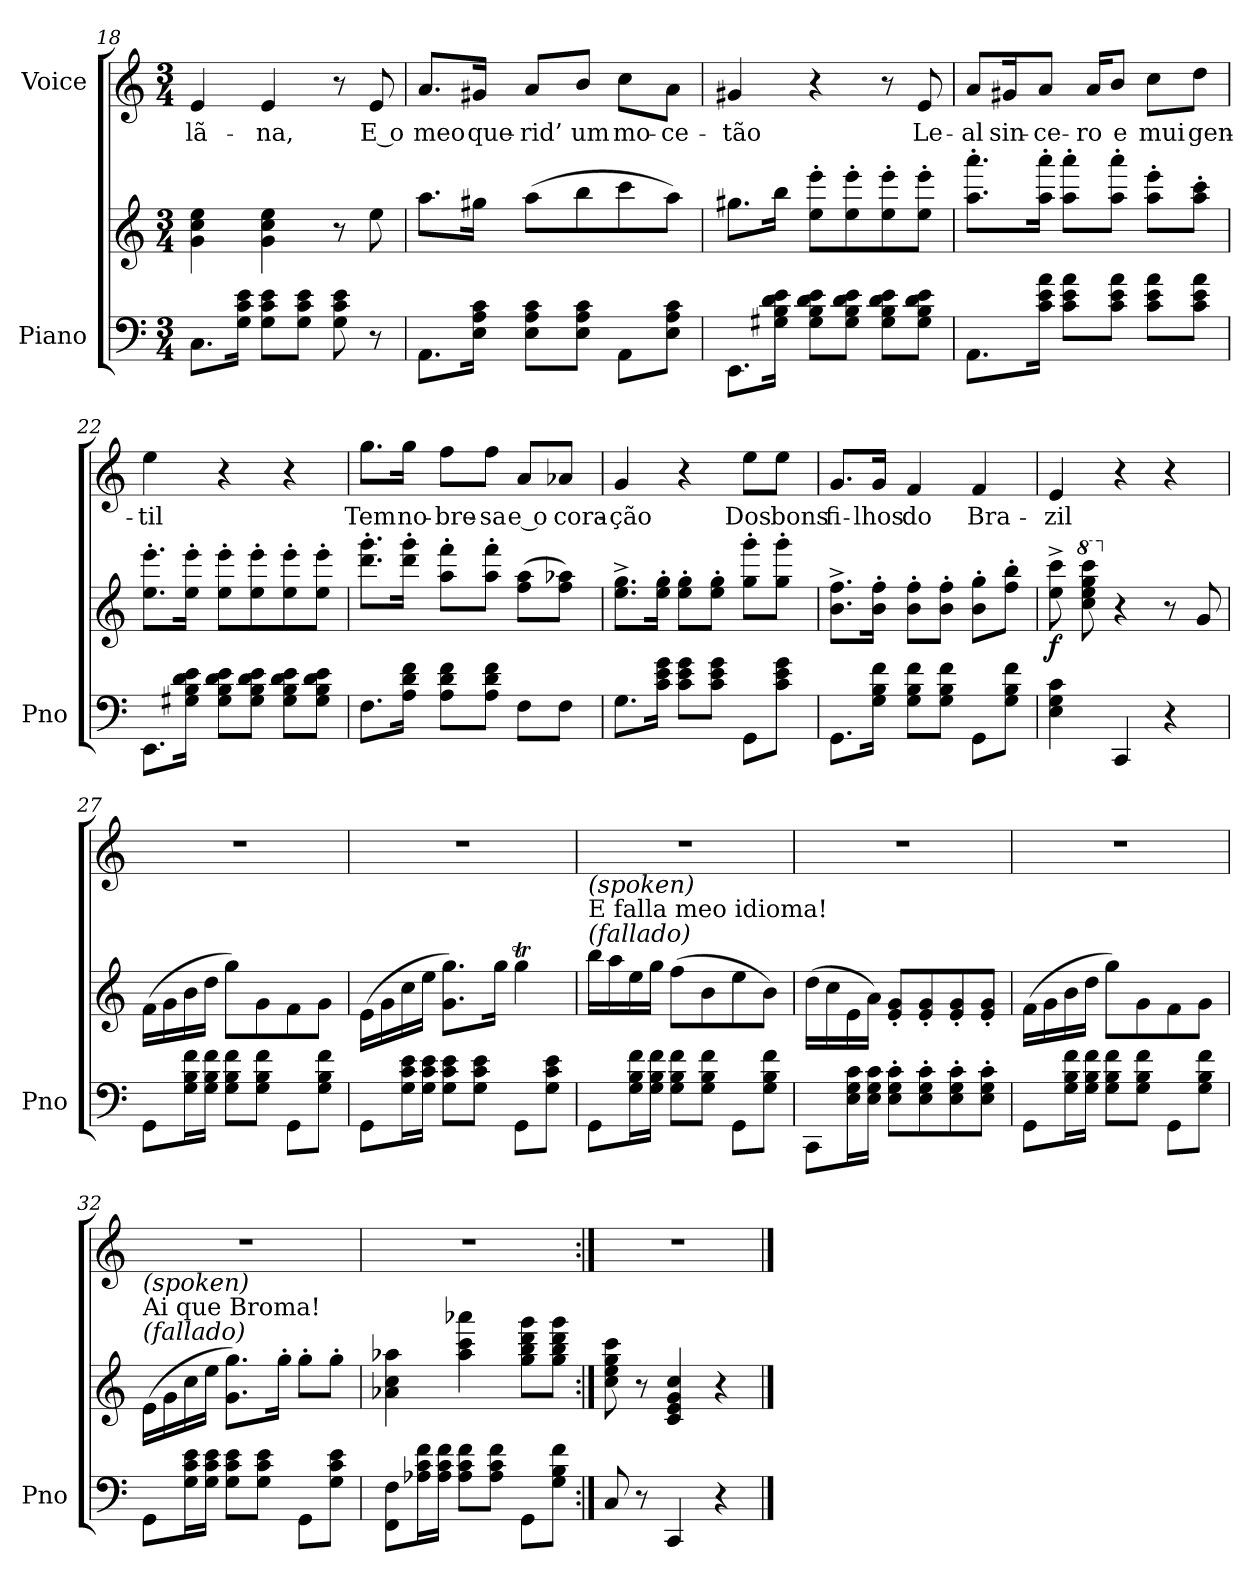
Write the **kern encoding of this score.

**kern	**kern	**dynam	**kern	**text
*part2	*part2	*part2	*part1	*part1
*staff3	*staff2	*staff2/3	*staff1	*staff1
*I"Piano	*	*	*I"Voice	*
*I'Pno	*	*	*	*
*clefF4	*clefG2	*	*clefG2	*
*k[]	*k[]	*	*k[]	*
*M3/4	*M3/4	*	*M3/4	*
=18	=18	=18	=18	=18
!	!	!	!	!LO:LY:b
8.C\L	4g\ 4cc\ 4ee\	.	4e/	-lã-
16G\ 16c\ 16e\Jk	.	.	.	.
!	!	!	!	!LO:LY:b
8G\ 8c\ 8e\L	4g\ 4cc\ 4ee\	.	4e/	-na,
8G\ 8c\ 8e\J	.	.	.	.
8G\ 8c\ 8e\	8r	.	8r	.
!	!	!	!	!LO:LY:b
8r	8ee\	.	8e/	E o
=19	=19	=19	=19	=19
!	!	!	!	!LO:LY:b
8.AA\L	8.aa\L	.	8.a/L	meo
!	!	!	!	!LO:LY:b
16E\ 16A\ 16c\Jk	16gg#X\Jk	.	16g#X/Jk	que-
!	!	!	!	!LO:LY:b
8E\ 8A\ 8c\L	(8aa\L	.	8a/L	-rid’
!	!	!	!	!LO:LY:b
8E\ 8A\ 8c\J	8bb\	.	8b/J	um
!	!	!	!	!LO:LY:b
8AA\L	8ccc\	.	8cc\L	mo-
!	!	!	!	!LO:LY:b
8E\ 8A\ 8c\J	8aa\J)	.	8a\J	-ce-
!!LO:PB:g=z
=20	=20	=20	=20	=20
!	!	!	!	!LO:LY:b
8.EE\L	8.gg#X\L	.	4g#X/	-tão
16G#X\ 16B\ 16d\ 16e\Jk	16bb\Jk	.	.	.
8G#\ 8B\ 8d\ 8e\L	8ee\' 8eee\'L	.	4r	.
8G#\ 8B\ 8d\ 8e\J	8ee\' 8eee\'	.	.	.
8G#\ 8B\ 8d\ 8e\L	8ee\' 8eee\'	.	8r	.
!	!	!	!	!LO:LY:b
8G#\ 8B\ 8d\ 8e\J	8ee\' 8eee\'J	.	8e/	Le-
=21	=21	=21	=21	=21
!	!	!	!	!LO:LY:b
8.AA\L	8.aa\' 8.aaa\'L	.	8a/L	-al
!	!	!	!	!LO:LY:b
.	.	.	16g#X/K	sin-
!	!	!	!	!LO:LY:b
16c\ 16e\ 16a\Jk	16aa\' 16aaa\'Jk	.	8a/J	-ce-
8c\ 8e\ 8a\L	8aa\' 8aaa\'L	.	.	.
!	!	!	!	!LO:LY:b
.	.	.	16a/KL	-ro
!	!	!	!	!LO:LY:b
8c\ 8e\ 8a\J	8aa\' 8aaa\'J	.	8b/J	e
!	!	!	!	!LO:LY:b
8c\ 8e\ 8a\L	8aa\' 8eee\'L	.	8cc\L	mui
!	!	!	!	!LO:LY:b
8c\ 8e\ 8a\J	8aa\' 8ccc\'J	.	8dd\J	gen-
=22	=22	=22	=22	=22
!	!	!	!	!LO:LY:b
8.EE\L	8.ee\' 8.eee\'L	.	4ee\	-til
16G#X\ 16B\ 16d\ 16e\Jk	16ee\' 16eee\'Jk	.	.	.
8G#\ 8B\ 8d\ 8e\L	8ee\' 8eee\'L	.	4r	.
8G#\ 8B\ 8d\ 8e\J	8ee\' 8eee\'	.	.	.
8G#\ 8B\ 8d\ 8e\L	8ee\' 8eee\'	.	4r	.
8G#\ 8B\ 8d\ 8e\J	8ee\' 8eee\'J	.	.	.
=23	=23	=23	=23	=23
!	!	!	!	!LO:LY:b
8.F\L	8.ddd\' 8.ggg\'L	.	8.gg\L	Tem
!	!	!	!	!LO:LY:b
16A\ 16d\ 16f\Jk	16ddd\' 16ggg\'Jk	.	16gg\Jk	no-
!	!	!	!	!LO:LY:b
8A\ 8d\ 8f\L	8aa\' 8fff\'L	.	8ff\L	-bre-
!	!	!	!	!LO:LY:b
8A\ 8d\ 8f\J	8aa\' 8fff\'J	.	8ff\J	-sa
!	!	!	!	!LO:LY:b
8F\L	(8ff\ 8aa\L	.	8a/L	e o
!	!	!	!	!LO:LY:b
8F\J	8ff\ 8aa-X\J)	.	8a-X/J	cora-
!!LO:LB:g=z
=24	=24	=24	=24	=24
!	!	!	!	!LO:LY:b
8.G\L	8.ee\^ 8.gg\^L	.	4g/	-ção
16c\ 16e\ 16g\Jk	16ee\' 16gg\'Jk	.	.	.
8c\ 8e\ 8g\L	8ee\' 8gg\'L	.	4r	.
8c\ 8e\ 8g\J	8ee\' 8gg\'J	.	.	.
!	!	!	!	!LO:LY:b
8GG\L	8gg\' 8ggg\'L	.	8ee\L	Dos
!	!	!	!	!LO:LY:b
8c\ 8e\ 8g\J	8gg\' 8ggg\'J	.	8ee\J	bons
=25	=25	=25	=25	=25
!	!	!	!	!LO:LY:b
8.GG\L	8.b\^ 8.ff\^L	.	8.g/L	fi-
!	!	!	!	!LO:LY:b
16G\ 16B\ 16f\Jk	16b\' 16ff\'Jk	.	16g/Jk	-lhos
!	!	!	!	!LO:LY:b
8G\ 8B\ 8f\L	8b\' 8ff\'L	.	4f/	do
8G\ 8B\ 8f\J	8b\' 8ff\'J	.	.	.
!	!	!	!	!LO:LY:b
8GG\L	8b\' 8gg\'L	.	4f/	Bra-
8G\ 8B\ 8f\J	8ff\' 8bb\'J	.	.	.
=26	=26	=26	=26	=26
!	!	!LO:DY:b	!	!LO:LY:b
4E\ 4G\ 4c\	8ee\^ 8ccc\^	f	4e/	-zil
*	*8va	*	*	*
.	8ccc\ 8eee\ 8ggg\ 8cccc\	.	.	.
*	*X8va	*	*	*
4CC/	4r	.	4r	.
4r	8r	.	4r	.
.	8g/	.	.	.
=27	=27	=27	=27	=27
8GG\L	(16f\LL	.	2.r	.
.	16g\	.	.	.
16G\ 16B\ 16f\L	16b\	.	.	.
16G\ 16B\ 16f\JJ	16dd\JJ	.	.	.
8G\ 8B\ 8f\L	8gg\L)	.	.	.
8G\ 8B\ 8f\J	8g\	.	.	.
8GG\L	8f\	.	.	.
8G\ 8B\ 8f\J	8g\J	.	.	.
!!LO:LB:g=z
=28	=28	=28	=28	=28
8GG\L	(16e\LL	.	2.r	.
.	16g\	.	.	.
16G\ 16c\ 16e\L	16cc\	.	.	.
16G\ 16c\ 16e\JJ	16ee\JJ	.	.	.
8G\ 8c\ 8e\L	8.g\ 8.gg\L)	.	.	.
8G\ 8c\ 8e\J	.	.	.	.
.	16gg\Jk	.	.	.
8GG\L	4ggT\	.	.	.
8G\ 8c\ 8e\J	.	.	.	.
!!LO:LB:g=z
=29	=29	=29	=29	=29
!	!LO:TX:a:i:t=(fallado)	!	!	!
!	!LO:TX:a:t=E falla meo idioma!	!	!	!
!	!LO:TX:a:i:t=(spoken)	!	!	!
8GG\L	16bb\LL	.	2.r	.
.	16aa\	.	.	.
16G\ 16B\ 16f\L	16ee\	.	.	.
16G\ 16B\ 16f\JJ	16gg\JJ	.	.	.
8G\ 8B\ 8f\L	(8ff\L	.	.	.
8G\ 8B\ 8f\J	8b\	.	.	.
8GG\L	8ee\	.	.	.
8G\ 8B\ 8f\J	8b\J)	.	.	.
=30	=30	=30	=30	=30
8CC\L	(16dd\LL	.	2.r	.
.	16cc\	.	.	.
16E\ 16G\ 16c\L	16e\	.	.	.
16E\ 16G\ 16c\JJ	16a\JJ)	.	.	.
8E\' 8G\' 8c\'L	8e/' 8g/'L	.	.	.
8E\' 8G\' 8c\'	8e/' 8g/'	.	.	.
8E\' 8G\' 8c\'	8e/' 8g/'	.	.	.
8E\' 8G\' 8c\'J	8e/' 8g/'J	.	.	.
=31	=31	=31	=31	=31
8GG\L	(16f\LL	.	2.r	.
.	16g\	.	.	.
16G\ 16B\ 16f\L	16b\	.	.	.
16G\ 16B\ 16f\JJ	16dd\JJ	.	.	.
8G\ 8B\ 8f\L	8gg\L)	.	.	.
8G\ 8B\ 8f\J	8g\	.	.	.
8GG\L	8f\	.	.	.
8G\ 8B\ 8f\J	8g\J	.	.	.
!!LO:LB:g=z
=32	=32	=32	=32	=32
!	!LO:TX:a:i:t=(fallado)	!	!	!
!	!LO:TX:a:t=Ai que Broma!	!	!	!
!	!LO:TX:a:i:t=(spoken)	!	!	!
8GG\L	(16e\LL	.	2.r	.
.	16g\	.	.	.
16G\ 16c\ 16e\L	16cc\	.	.	.
16G\ 16c\ 16e\JJ	16ee\JJ	.	.	.
8G\ 8c\ 8e\L	8.g\ 8.gg\L)	.	.	.
8G\ 8c\ 8e\J	.	.	.	.
.	16gg'\Jk	.	.	.
8GG\L	8gg'\L	.	.	.
8G\ 8c\ 8e\J	8gg'\J	.	.	.
=33	=33	=33	=33	=33
8FF\ 8F\L	4a-X\ 4cc\ 4aa-X\	.	2.r	.
16A-X\ 16c\ 16f\L	.	.	.	.
16A-\ 16c\ 16f\JJ	.	.	.	.
8A-\ 8c\ 8f\L	4aa-\ 4ccc\ 4aaa-X\	.	.	.
8A-\ 8c\ 8f\J	.	.	.	.
8GG\L	8gg\ 8bb\ 8ddd\ 8ggg\L	.	.	.
8G\ 8B\ 8f\J	8gg\ 8bb\ 8ddd\ 8ggg\J	.	.	.
=34:|!	=34:|!	=34:|!	=34:|!	=34:|!
8C/	8cc\ 8ee\ 8gg\ 8ccc\	.	2.r	.
8r	8r	.	.	.
4CC/	4c/ 4e/ 4g/ 4cc/	.	.	.
4r	4r	.	.	.
==	==	==	==	==
*-	*-	*-	*-	*-
